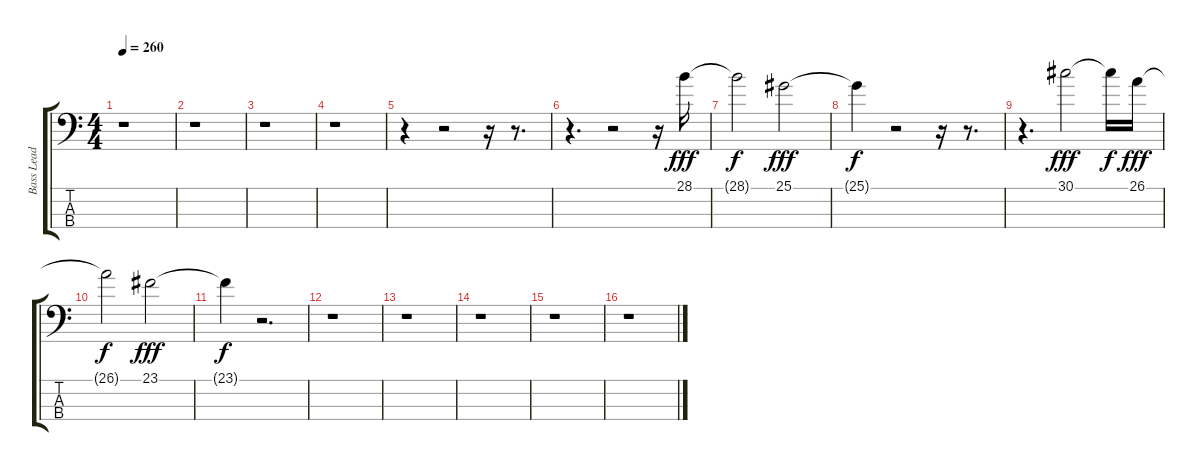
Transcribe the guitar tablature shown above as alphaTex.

\track ("Bass Lead" "Bass Lead") {instrument lead8bassandlead}
\staff {score tabs}
\tuning (G2 D2 A1 E1) {hide}
\ts (4 4)
\tempo 260
\clef f4
\ks c
r.1{dy f} |
r.1 |
r.1 |
r.1 |
r.4 r.2 r.16 r.8{d} |
r.4{d} r.2 r.16 28.1.16{dy fff} |
28.1{t}.2{dy f} 25.1.2{dy fff} |
25.1{t}.4{dy f} r.2 r.16 r.8{d} |
r.4{d} 30.1.2{dy fff} 30.1{t}.16{dy f} 26.1.16{dy fff} |
26.1{t}.2{dy f} 23.1.2{dy fff} |
23.1{t}.4{dy f} r.2{d} |
r.1 |
r.1 |
r.1 |
r.1 |
r.1
